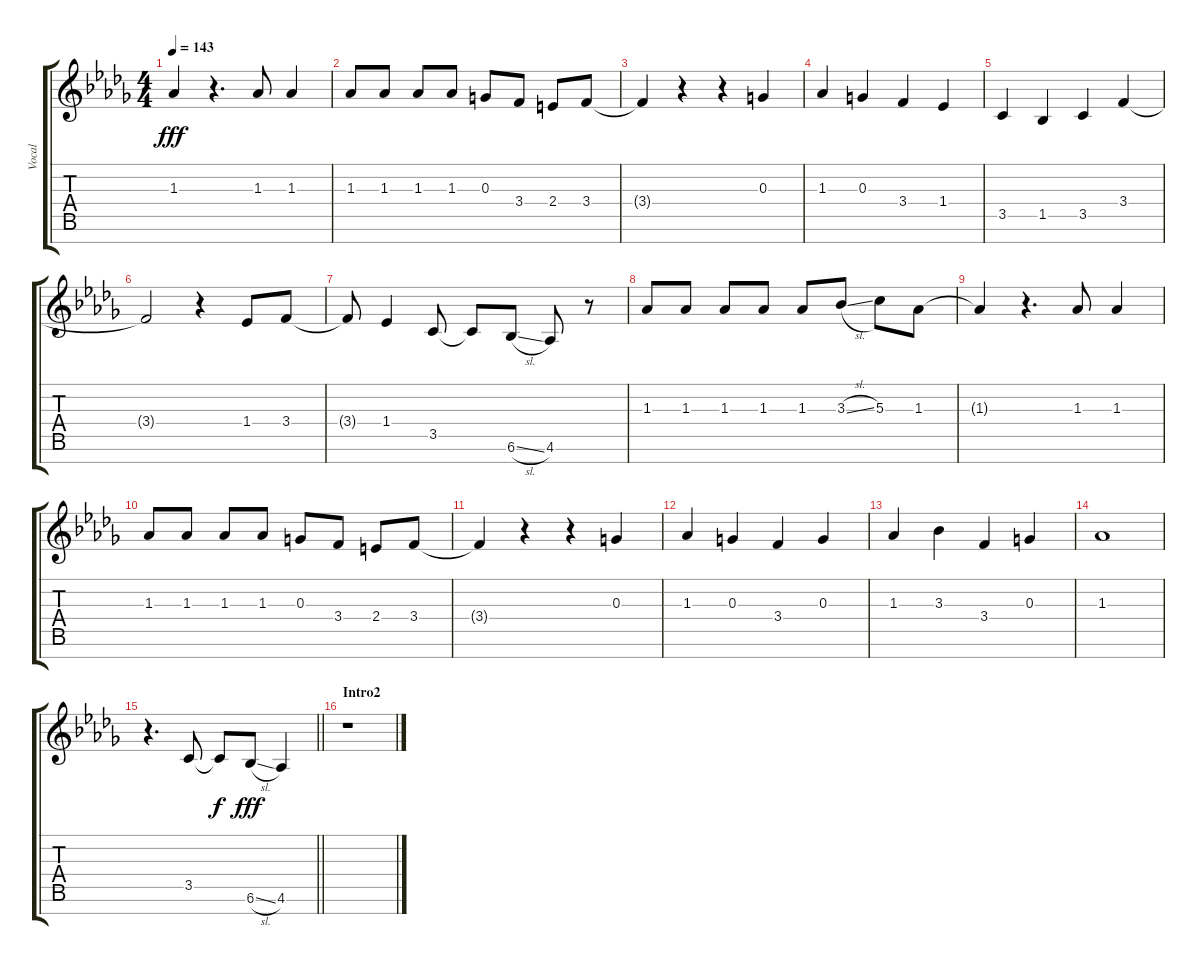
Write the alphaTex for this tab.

\track ("Vocal" "Vocal") {instrument voiceoohs}
\staff {score tabs}
\tuning (E5 B4 G4 D4 A3 E3 B2) {hide}
\ts (4 4)
\tempo 143
\clef g2
\ks db
1.3{t}.4{dy fff} r.4{d} 1.3.8 1.3.4 |
1.3.8 1.3.8 1.3.8 1.3.8 0.3.8 3.4.8 2.4.8 3.4.8 |
3.4{t}.4 r.4 r.4 0.3.4 |
1.3.4 0.3.4 3.4.4 1.4.4 |
3.5.4 1.5.4 3.5.4 3.4.4 |
3.4{t}.2 r.4 1.4.8 3.4.8 |
3.4{t}.8 1.4.4 3.5.8 3.5{t}.8 6.6{sl}.8 4.6.8 r.8 |
1.3.8 1.3.8 1.3.8 1.3.8 1.3.8 3.3{sl}.8 5.3.8 1.3.8 |
1.3{t}.4 r.4{d} 1.3.8 1.3.4 |
1.3.8 1.3.8 1.3.8 1.3.8 0.3.8 3.4.8 2.4.8 3.4.8 |
3.4{t}.4 r.4 r.4 0.3.4 |
1.3.4 0.3.4 3.4.4 0.3.4 |
1.3.4 3.3.4 3.4.4 0.3.4 |
1.3.1 |
\barLineRight lightlight
r.4{d} 3.5.8 3.5{t}.8{dy f} 6.6{sl}.8{dy fff} 4.6.4 |
\section ("" "Intro2")
r.1
